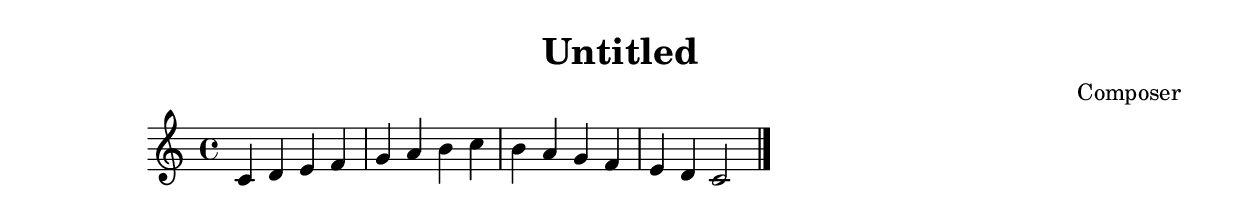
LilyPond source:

\header {
  title = "Untitled"
  composer = "Composer"
}

\score {
\relative c' {
  c4 d e f |
  g4 a b c |
  b4 a g f |
  e4 d c2 \bar "|."
}
\layout { }
\midi { }
}